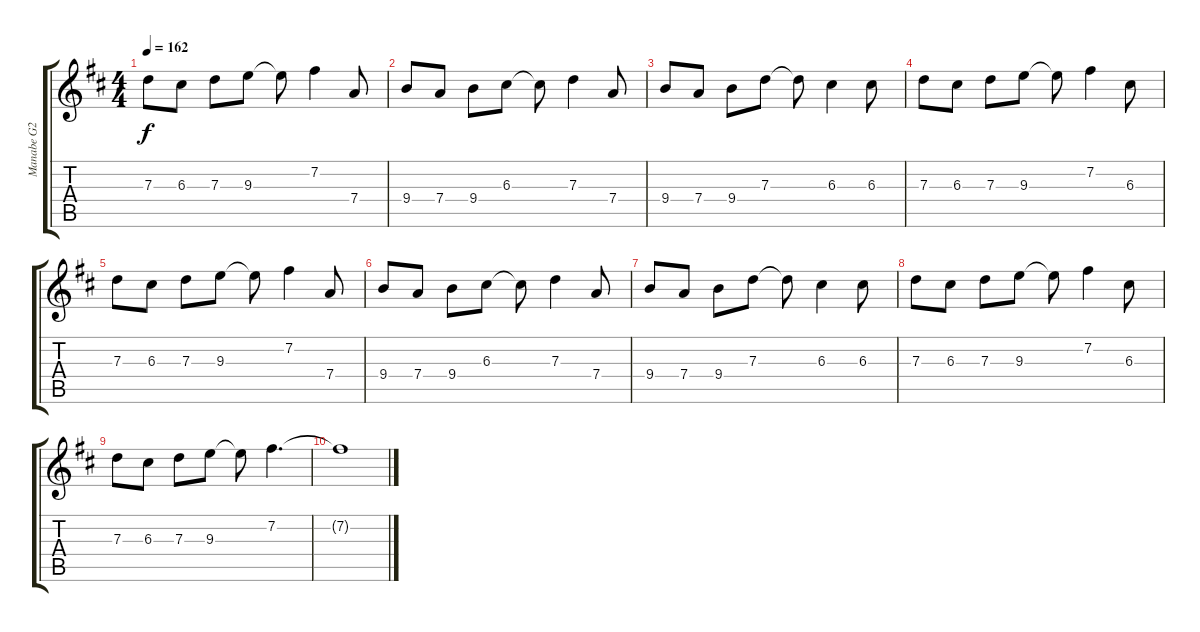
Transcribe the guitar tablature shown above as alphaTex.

\track ("Manabe G2" "Manabe G2") {instrument overdrivenguitar}
\staff {score tabs}
\tuning (E4 B3 G3 D3 A2 E2) {hide}
\ts (4 4)
\tempo 162
\clef g2
\ks d
7.3.8{dy f} 6.3.8 7.3.8 9.3.8 9.3{t}.8 7.2.4 7.4.8 |
9.4.8 7.4.8 9.4.8 6.3.8 6.3{t}.8 7.3.4 7.4.8 |
9.4.8 7.4.8 9.4.8 7.3.8 7.3{t}.8 6.3.4 6.3.8 |
7.3.8 6.3.8 7.3.8 9.3.8 9.3{t}.8 7.2.4 6.3.8 |
7.3.8 6.3.8 7.3.8 9.3.8 9.3{t}.8 7.2.4 7.4.8 |
9.4.8 7.4.8 9.4.8 6.3.8 6.3{t}.8 7.3.4 7.4.8 |
9.4.8 7.4.8 9.4.8 7.3.8 7.3{t}.8 6.3.4 6.3.8 |
7.3.8 6.3.8 7.3.8 9.3.8 9.3{t}.8 7.2.4 6.3.8 |
7.3.8 6.3.8 7.3.8 9.3.8 9.3{t}.8 7.2.4{d} |
7.2{t}.1
